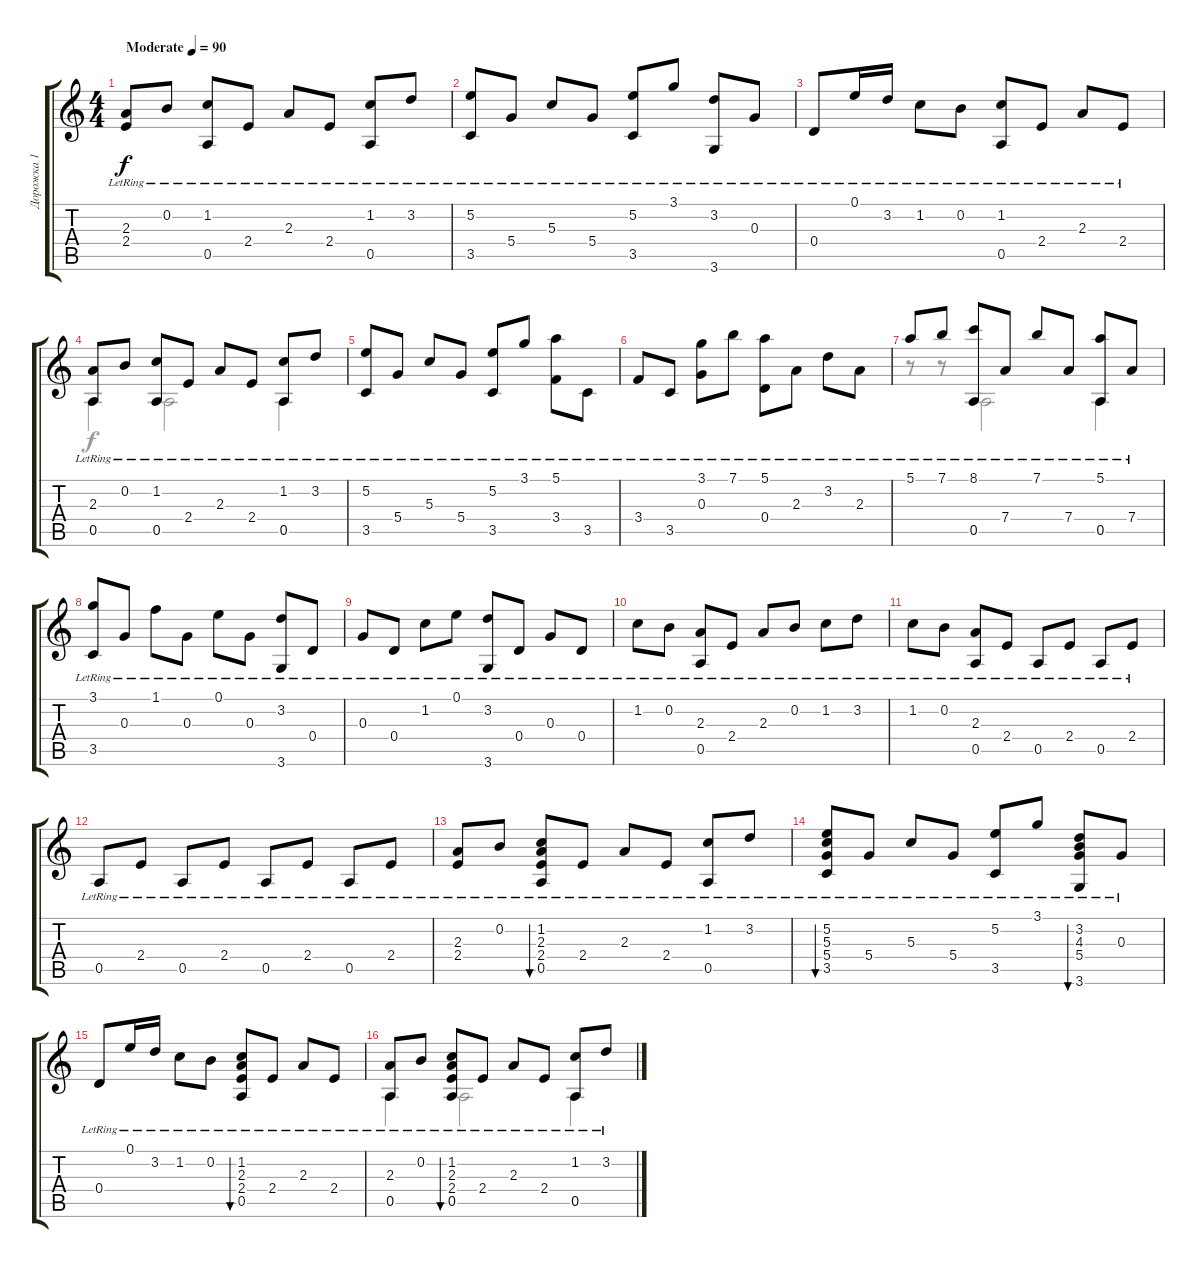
\track ("Дорожка 1" "Дорожка 1") {instrument acousticguitarnylon}
\staff {score tabs}
\tuning (E4 B3 G3 D3 A2 E2) {hide}
\voice
\ts (4 4)
\tempo (90 "Moderate")
\clef g2
\ks c
(2.3{lr} 2.4{lr}).8{dy f instrument acousticguitarnylon} 0.2{lr}.8 (1.2{lr} 0.5{lr}).8 2.4{lr}.8 2.3{lr}.8 2.4{lr}.8 (1.2{lr} 0.5{lr}).8 3.2{lr}.8 |
(5.2{lr} 3.5{lr}).8 5.4{lr}.8 5.3{lr}.8 5.4{lr}.8 (5.2{lr} 3.5{lr}).8 3.1{lr}.8 (3.2{lr} 3.6).8 0.3{lr}.8 |
0.4{lr}.8 0.1{lr}.16 3.2{lr}.16 1.2{lr}.8 0.2{lr}.8 (1.2{lr} 0.5).8 2.4{lr}.8 2.3{lr}.8 2.4{lr}.8 |
(2.3{lr} 0.5).8 0.2{lr}.8 (1.2{lr} 0.5{lr}).8 2.4{lr}.8 2.3{lr}.8 2.4{lr}.8 (1.2{lr} 0.5{lr}).8 3.2{lr}.8 |
(5.2{lr} 3.5{lr}).8 5.4{lr}.8 5.3{lr}.8 5.4{lr}.8 (5.2{lr} 3.5{lr}).8 3.1{lr}.8 (5.1{lr} 3.4{lr}).8 3.5{lr}.8 |
3.4{lr}.8 3.5{lr}.8 (3.1{lr} 0.3).8 7.1{lr}.8 (5.1{lr} 0.4).8 2.3{lr}.8 3.2{lr}.8 2.3{lr}.8 |
5.1{lr}.8 7.1{lr}.8 (8.1{lr} 0.5).8 7.4{lr}.8 7.1{lr}.8 7.4{lr}.8 (5.1{lr} 0.5).8 7.4{lr}.8 |
(3.1{lr} 3.5{lr}).8 0.3{lr}.8 1.1{lr}.8 0.3{lr}.8 0.1{lr}.8 0.3{lr}.8 (3.2{lr} 3.6{lr}).8 0.4{lr}.8 |
0.3{lr}.8 0.4{lr}.8 1.2{lr}.8 0.1{lr}.8 (3.2{lr} 3.6{lr}).8 0.4{lr}.8 0.3{lr}.8 0.4{lr}.8 |
1.2{lr}.8 0.2{lr}.8 (2.3{lr} 0.5{lr}).8{volume 7} 2.4{lr}.8 2.3{lr}.8 0.2{lr}.8 1.2{lr}.8 3.2{lr}.8 |
1.2{lr}.8 0.2{lr}.8 (2.3{lr} 0.5{lr}).8{volume 14} 2.4{lr}.8 0.5{lr}.8 2.4{lr}.8 0.5{lr}.8 2.4{lr}.8 |
0.5{lr}.8 2.4{lr}.8 0.5{lr}.8 2.4{lr}.8 0.5{lr}.8 2.4{lr}.8 0.5{lr}.8 2.4{lr}.8 |
(2.3{lr} 2.4{lr}).8 0.2{lr}.8 (1.2{lr} 2.3 2.4 0.5{lr}).8{bu 120} 2.4{lr}.8 2.3{lr}.8 2.4{lr}.8 (1.2{lr} 0.5{lr}).8 3.2{lr}.8 |
(5.2{lr} 5.3 5.4 3.5{lr}).8{bu 120} 5.4{lr}.8 5.3{lr}.8 5.4{lr}.8 (5.2{lr} 3.5{lr}).8 3.1{lr}.8 (3.2{lr} 4.3 5.4 3.6).8{bu 120} 0.3{lr}.8 |
0.4{lr}.8 0.1{lr}.16 3.2{lr}.16 1.2{lr}.8 0.2{lr}.8 (1.2{lr} 2.3 2.4 0.5).8{bu 120} 2.4{lr}.8 2.3{lr}.8 2.4{lr}.8 |
(2.3{lr} 0.5).8 0.2{lr}.8 (1.2{lr} 2.3 2.4 0.5{lr}).8{bu 120} 2.4{lr}.8 2.3{lr}.8 2.4{lr}.8 (1.2{lr} 0.5{lr}).8 3.2{lr}.8
\voice
\clef g2
\ottava regular
\simile none
\ks c
|
|
|
0.5.4 0.5.2 0.5.4 |
|
|
r.8 r.8 0.5.2 0.5.4 |
|
|
|
|
|
|
|
|
0.5.4 0.5.2 0.5.4
